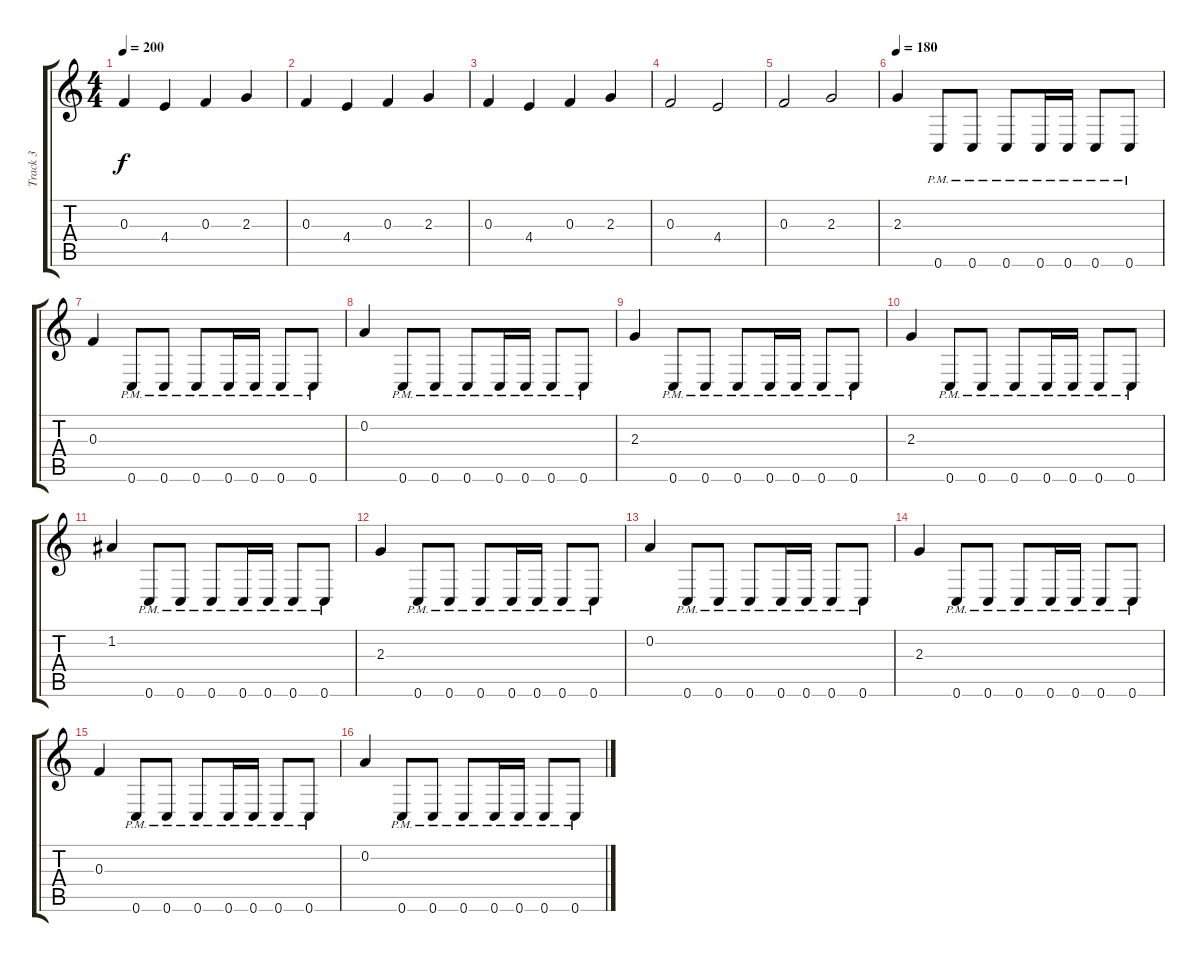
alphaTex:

\track ("Track 3" "Track 3") {instrument distortionguitar}
\staff {score tabs}
\tuning (D4 A3 F3 C3 G2 C2) {hide}
\ts (4 4)
\tempo 200
\clef g2
\ks c
0.3.4{dy f} 4.4.4 0.3.4 2.3.4 |
0.3.4 4.4.4 0.3.4 2.3.4 |
0.3.4 4.4.4 0.3.4 2.3.4 |
0.3.2 4.4.2 |
0.3.2 2.3.2 |
\tempo 180
2.3.4 0.6{pm}.8 0.6{pm}.8 0.6{pm}.8 0.6{pm}.16 0.6{pm}.16 0.6{pm}.8 0.6{pm}.8 |
0.3.4 0.6{pm}.8 0.6{pm}.8 0.6{pm}.8 0.6{pm}.16 0.6{pm}.16 0.6{pm}.8 0.6{pm}.8 |
0.2.4 0.6{pm}.8 0.6{pm}.8 0.6{pm}.8 0.6{pm}.16 0.6{pm}.16 0.6{pm}.8 0.6{pm}.8 |
2.3.4 0.6{pm}.8 0.6{pm}.8 0.6{pm}.8 0.6{pm}.16 0.6{pm}.16 0.6{pm}.8 0.6{pm}.8 |
2.3.4 0.6{pm}.8 0.6{pm}.8 0.6{pm}.8 0.6{pm}.16 0.6{pm}.16 0.6{pm}.8 0.6{pm}.8 |
1.2.4 0.6{pm}.8 0.6{pm}.8 0.6{pm}.8 0.6{pm}.16 0.6{pm}.16 0.6{pm}.8 0.6{pm}.8 |
2.3.4 0.6{pm}.8 0.6{pm}.8 0.6{pm}.8 0.6{pm}.16 0.6{pm}.16 0.6{pm}.8 0.6{pm}.8 |
0.2.4 0.6{pm}.8 0.6{pm}.8 0.6{pm}.8 0.6{pm}.16 0.6{pm}.16 0.6{pm}.8 0.6{pm}.8 |
2.3.4 0.6{pm}.8 0.6{pm}.8 0.6{pm}.8 0.6{pm}.16 0.6{pm}.16 0.6{pm}.8 0.6{pm}.8 |
0.3.4 0.6{pm}.8 0.6{pm}.8 0.6{pm}.8 0.6{pm}.16 0.6{pm}.16 0.6{pm}.8 0.6{pm}.8 |
0.2.4 0.6{pm}.8 0.6{pm}.8 0.6{pm}.8 0.6{pm}.16 0.6{pm}.16 0.6{pm}.8 0.6{pm}.8
